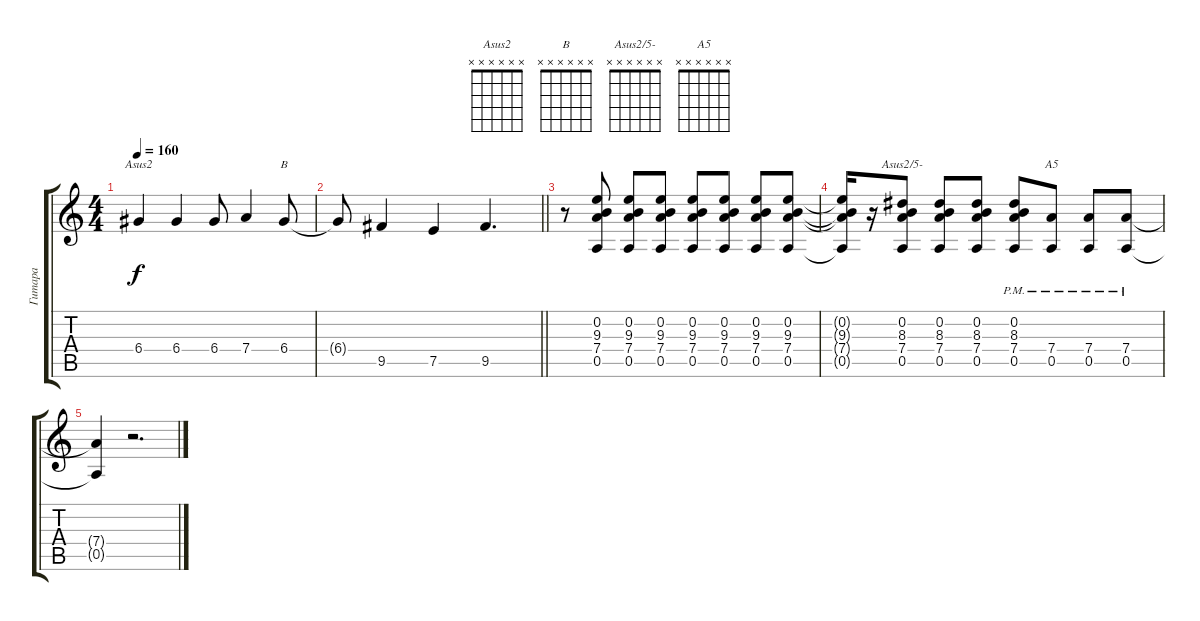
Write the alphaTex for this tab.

\track ("Гитара" "Гитара") {instrument distortionguitar}
\staff {score tabs}
\tuning (E4 B3 G3 D3 A2 E2) {hide}
\chord ("Asus2" x x x x x x)
\chord ("B" x x x x x x)
\chord ("Asus2/5-" x x x x x x)
\chord ("A5" x x x x x x)
\ts (4 4)
\tempo 160
\clef g2
\ks c
6.4.4{ch "Asus2" dy f} 6.4.4 6.4.8 7.4.4 6.4.8{ch "B"} |
\barLineRight lightlight
6.4{t}.8 9.5.4 7.5.4 9.5.4{d} |
r.8 (0.2 9.3 7.4 0.5).8 (0.2 9.3 7.4 0.5).8 (0.2 9.3 7.4 0.5).8 (0.2 9.3 7.4 0.5).8 (0.2 9.3 7.4 0.5).8 (0.2 9.3 7.4 0.5).8 (0.2 9.3 7.4 0.5).8 |
(0.2{t} 9.3{t} 7.4{t} 0.5{t}).16 r.16 (0.2 8.3 7.4 0.5).8{ch "Asus2/5-"} (0.2 8.3 7.4 0.5).8 (0.2 8.3 7.4 0.5).8 (0.2{pm} 8.3{pm} 7.4{pm} 0.5{pm}).8 (7.4{pm} 0.5{pm}).8{ch "A5"} (7.4{pm} 0.5{pm}).8 (7.4{pm} 0.5{pm}).8 |
(7.4{t} 0.5{t}).4 r.2{d}
